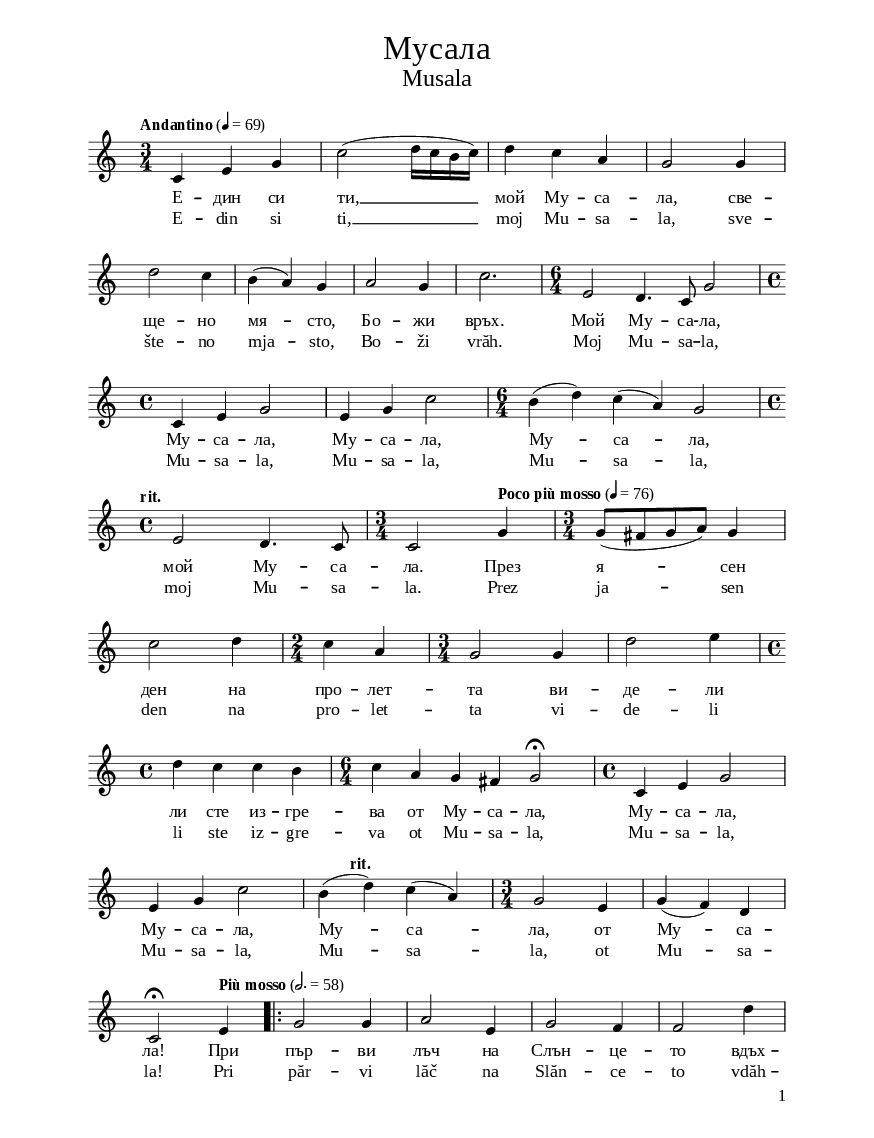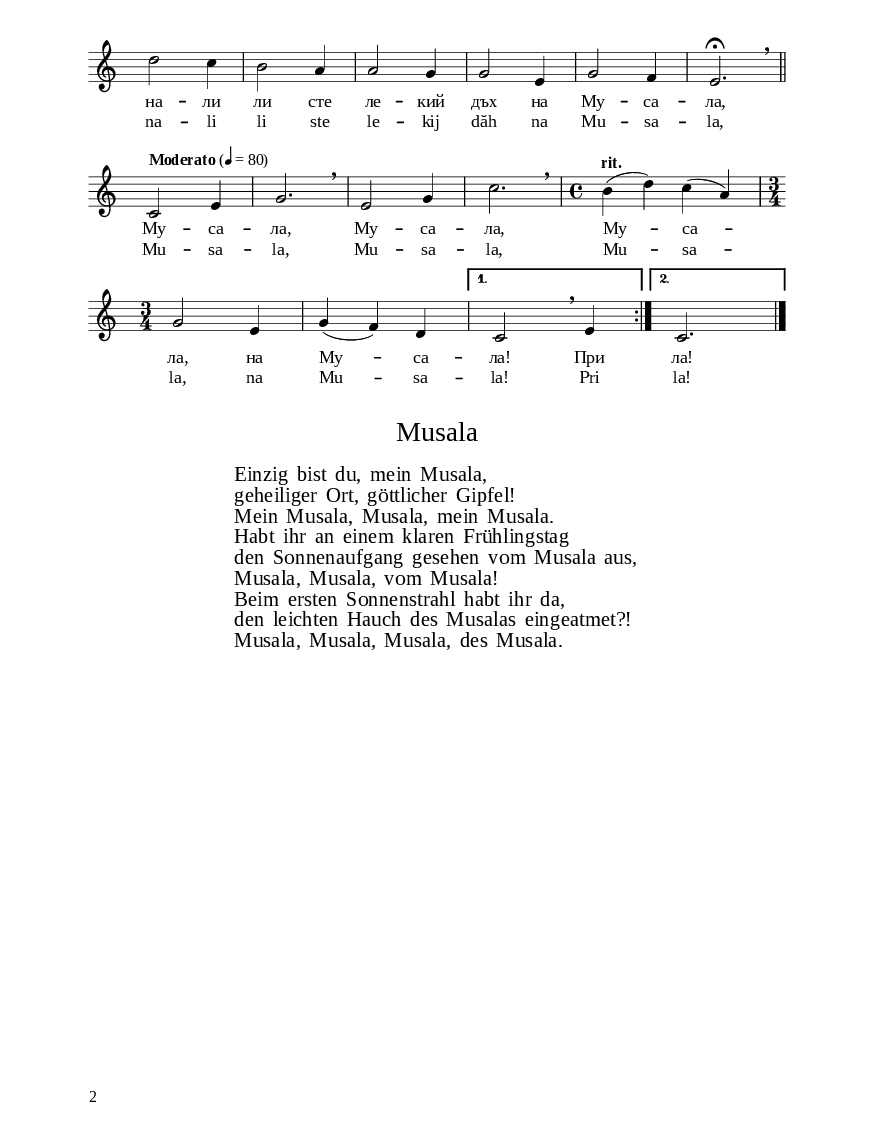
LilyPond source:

\version "2.24.2"

% include paper part and global functions
\include "include/globals.ily"

\bookpart {
  \label #'ref087
  \tocItem \markup "Мусала – Musala"

  \include "include/bookpart-paper.ily"
  \score {
    \include "include/score-layout.ily"

    \new Voice \absolute {
      \clef treble
      \key c \major
      \time 3/4
      \tempoFunc "Andantino" 4 "69"

      c'4 e'4 g'4 | c''2 ( d''16 c'' b' c'' ) |  d''4 c''4 a'4 | g'2 g'4 | \break
      
       d''2 c''4  |

      b'4 ( a'4 ) g'4 | a'2 g'4 | c''2.| \time 6/4 e'2 d'4. c'8 g'2 |  \break
      
      \time 4/4 c'4 e'4  g'2  |

      e'4 g'4 c''2 | 
      
      \time 6/4 b'4 ( d''4 ) c''4 ( a'4 ) g'2 \tempo "rit." | \break 
      
       \time 4/4 e'2 d'4. c'8 |  \time 3/4 c'2 \tempoFunc "Poco più mosso" 4 "76" g'4  | 

      \time 3/4 

     
     
      g'8 ( fis'8 g'8 a'8 ) g'4 |  \break
      
      c''2 d''4 | \time 2/4 c''4 a'4 |\time 3/4 g'2 g'4 | d''2 e''4 |  \break

      \time 4/4 d''4 c'' c'' b' | \time 6/4 c''4 a' g' fis' g'2 \fermata | \time 4/4 c'4 e'4 g'2 | \break

      e'4 g'4 c''2  | \tempo "        rit." b'4 ( d''4 ) c''4 ( a'4 ) | \time 3/4 g'2 e'4 | g'4 ( f'4 ) d'4 | \break

      c'2\fermata

      \tempoFunc "Più mosso" 2. "58"

      e'4 | \repeat volta 2 {
      g'2 g'4 | a'2 e'4 | g'2 f'4 f'2 d''4 |\break

      d''2 c''4 | b'2 a'4 | a'2 g'4 | g'2 e'4 | g'2 f'4 | e'2.\fermata \breathe \bar "||" \break

     \tempoFunc "Moderato" 4 "80"



     c'2 e'4 | g'2. \breathe | e'2 g'4 | c''2. \breathe | \time 4/4 \tempo "        rit." b'4 ( d''4 ) c''4 ( a'4 ) \break

     \time 3/4 g'2 e'4 | g'4 ( f'4 ) d'4
   } \alternative { { c'2  \breathe e'4 } {c'2. } } \bar "|."

 }



    \addlyrics {
      Е -- дин си ти, __ мой Му -- са -- ла, све -- ще -- но

      мя -- сто, Бо -- жи връх.  Мой Му -- са -- ла, Му -- са -- ла,

      Му -- са -- ла, Му -- са -- ла, мой Му -- са -- ла.

      През я -- сен ден на про -- лет -- та ви -- де -- ли

      ли сте из -- гре -- ва от Му -- са -- ла,    Му -- са -- ла,

      Му -- са -- ла,  Му -- са -- ла,  от Му -- са -- ла! При пър -- ви

      лъч на Слън -- це -- то вдъх -- на -- ли ли сте ле -- кий дъх на Му -- са -- ла,

      Му -- са -- ла, Му -- са -- ла, Му -- са -- ла, на Му -- са -- ла! При ла!
    }
    \addlyrics {
      E -- din si ti, __ moj Mu -- sa -- la, sve -- šte -- no

      mja -- sto, Bo -- ži vrăh.  Moj Mu -- sa -- la, Mu -- sa -- la,

      Mu -- sa -- la, Mu -- sa -- la, moj Mu -- sa -- la.

      Prez ja -- sen den na pro -- let -- ta vi -- de -- li

      li ste iz -- gre -- va ot Mu -- sa -- la,    Mu -- sa -- la,

      Mu -- sa -- la,  Mu -- sa -- la,  ot Mu -- sa -- la! Pri păr -- vi

      lăč na Slăn -- ce -- to vdăh -- na -- li li ste le -- kij dăh na Mu -- sa -- la,

      Mu -- sa -- la, Mu -- sa -- la, Mu -- sa -- la, na Mu -- sa -- la! Pri la!
    }

    \header {
      title = \titleFunc "Мусала" "Musala"
    }

    \midi{}

  } % score

  
  


  % include foreign translation(s) of the song
  \version "2.24.2"

\markup \fill-line { \fontsize #deTitleFontSize  "Musala" }
\markup \null
\markup \null
\markup \fontsize #deCoupletFontSize {
  \hspace #14
  \override #`(baseline-skip . ,deCoupletBaselineSkip)

\column {
\line { Einzig bist du, mein Musala,}

\line { geheiliger Ort, göttlicher Gipfel!}

\line { Mein Musala, Musala, mein Musala.}
\line {""}

\line { Habt ihr an einem klaren Frühlingstag } 

\line {den Sonnenaufgang gesehen vom Musala aus,}

 \line {Musala, Musala, vom Musala!}
\line {""}

\line { Beim ersten Sonnenstrahl habt ihr da, }

\line { den leichten Hauch des Musalas eingeatmet?! }

 \line { Musala, Musala, Musala, des Musala.}

    }
}


} % bookpart
